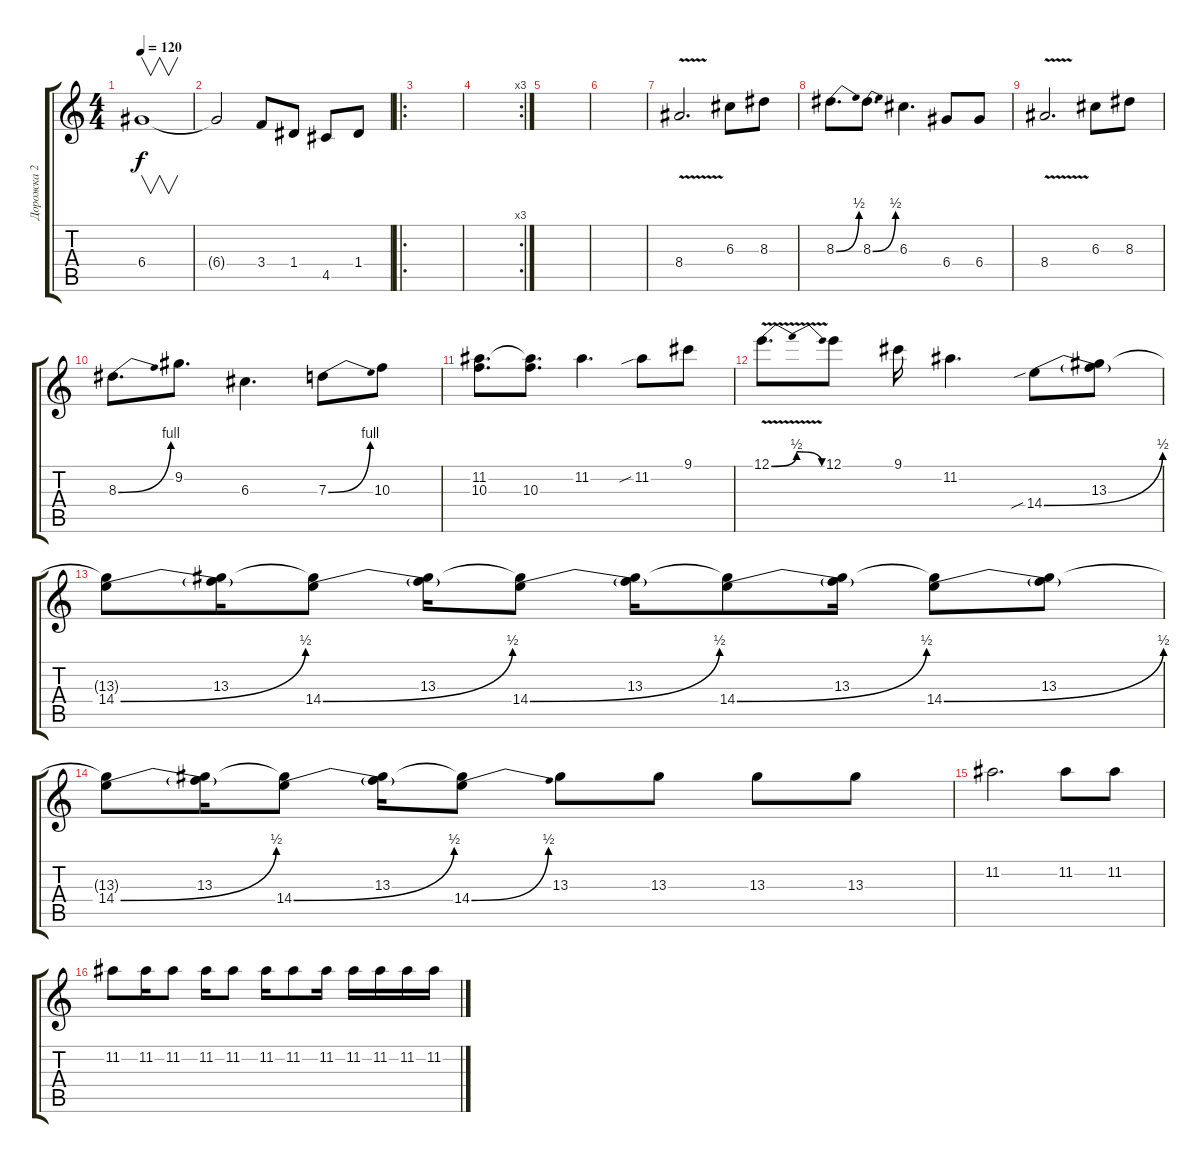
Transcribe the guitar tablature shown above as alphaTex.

\track ("Дорожка 2" "Дорожка 2") {instrument overdrivenguitar}
\staff {score tabs}
\tuning (E4 B3 G3 D3 A2 E2) {hide}
\ts (4 4)
\tempo 120
\clef g2
\ks c
6.4.1{v dy f} |
6.4{t}.2 3.4.8 1.4.8 4.5.8 1.4.8 |
\ro
|
\rc 3
|
|
|
8.4{v}.2{d} 6.3.8 8.3.8 |
8.3{be (bend 0 0 60 2)}.8{d} 8.3{be (bend 0 0 60 2)}.8{d} 6.3.4{d} 6.4.8 6.4.8 |
8.4{v}.2{d} 6.3.8 8.3.8 |
8.3{be (bend 0 0 60 4)}.8{d} 9.2.8{d} 6.3.4{d} 7.3{be (bend 0 0 60 4)}.8 10.3.8 |
(11.2 10.3).8{d} (11.2{t} 10.3).8{d} 11.2.4{d} 11.2{sib}.8 9.1.8 |
12.1{be (bendrelease 0 0 15 2 39 2 60 0) v}.8{d} 12.1.8 9.1.16 11.2.4{d} 14.4{be (bend 0 0 60 2) sib}.8 (13.3 14.4{t}).8 |
(13.3{t} 14.4{be (bend 0 0 60 2)}).8 (13.3 14.4{t}).16 (13.3{t} 14.4{be (bend 0 0 60 2)}).8 (13.3 14.4{t}).16 (13.3{t} 14.4{be (bend 0 0 60 2)}).8 (13.3 14.4{t}).16 (13.3{t} 14.4{be (bend 0 0 60 2)}).8 (13.3 14.4{t}).16 (13.3{t} 14.4{be (bend 0 0 60 2)}).8 (13.3 14.4{t}).8 |
(13.3{t} 14.4{be (bend 0 0 60 2)}).8 (13.3 14.4{t}).16 (13.3{t} 14.4{be (bend 0 0 60 2)}).8 (13.3 14.4{t}).16 (13.3{t} 14.4{be (bend 0 0 60 2)}).8 13.3.8 13.3.8 13.3.8 13.3.8 |
11.2.2{d} 11.2.8 11.2.8 |
11.2.8 11.2.16 11.2.8 11.2.16 11.2.8 11.2.16 11.2.8 11.2.16 11.2.16 11.2.16 11.2.16 11.2.16
